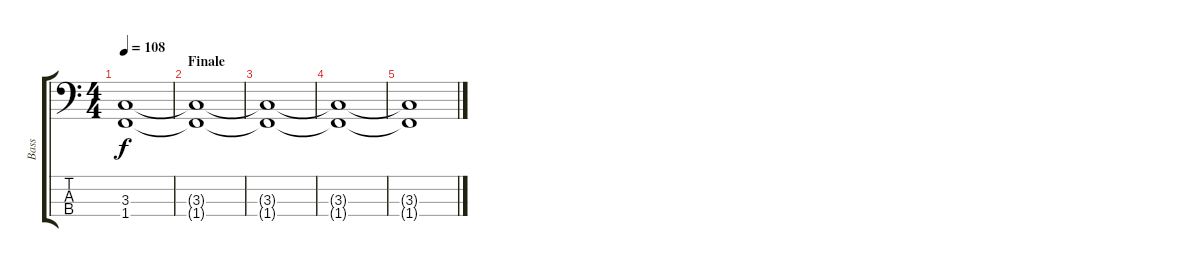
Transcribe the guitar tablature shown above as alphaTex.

\track ("Bass" "Bass") {instrument electricbassfinger}
\staff {score tabs}
\tuning (G2 D2 A1 E1) {hide}
\ts (4 4)
\tempo 108
\clef f4
\ks c
(3.3{t} 1.4{t}).1{dy f} |
\section ("" "Finale")
(3.3{t} 1.4{t}).1 |
(3.3{t} 1.4{t}).1 |
(3.3{t} 1.4{t}).1 |
(3.3{t} 1.4{t}).1
